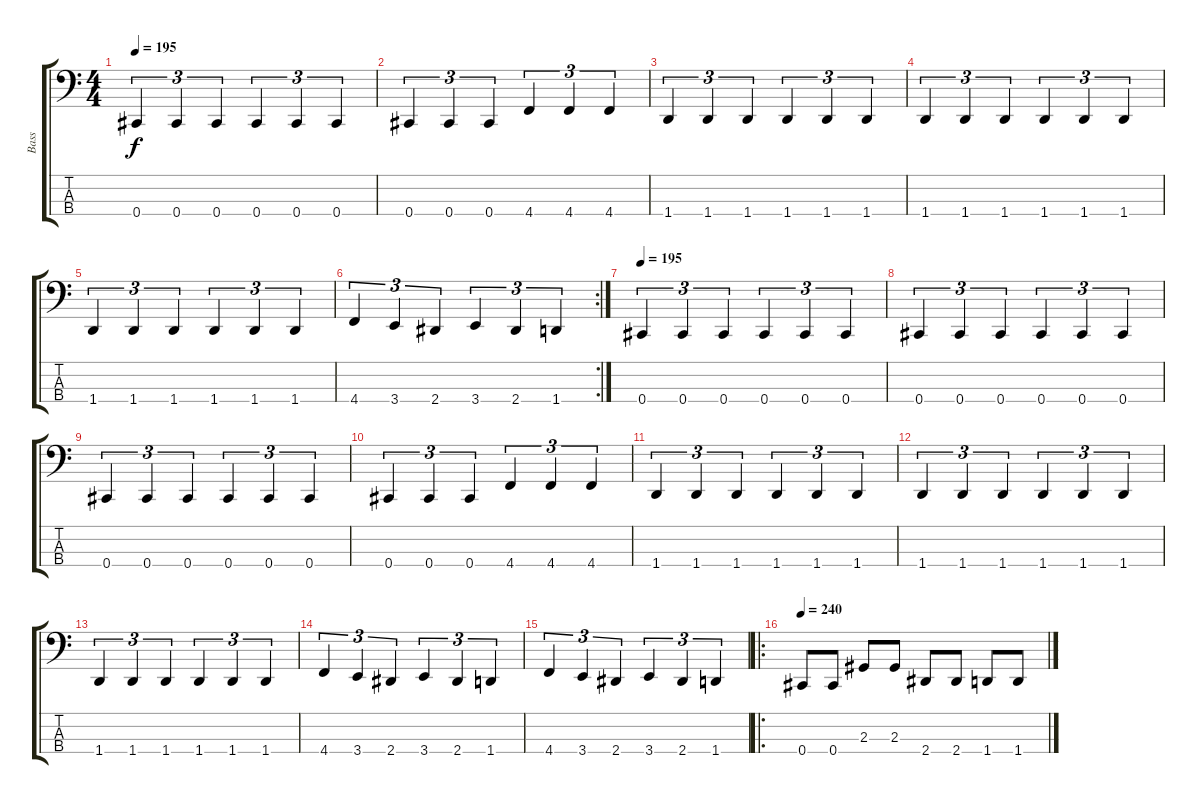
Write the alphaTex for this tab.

\track ("Bass" "Bass") {instrument electricbasspick}
\staff {score tabs}
\tuning (E2 B1 Gb1 Db1) {hide}
\ts (4 4)
\tempo 195
\clef f4
\ks c
0.4.4{tu (3 2) dy f} 0.4.4{tu (3 2)} 0.4.4{tu (3 2)} 0.4.4{tu (3 2)} 0.4.4{tu (3 2)} 0.4.4{tu (3 2)} |
0.4.4{tu (3 2)} 0.4.4{tu (3 2)} 0.4.4{tu (3 2)} 4.4.4{tu (3 2)} 4.4.4{tu (3 2)} 4.4.4{tu (3 2)} |
1.4.4{tu (3 2)} 1.4.4{tu (3 2)} 1.4.4{tu (3 2)} 1.4.4{tu (3 2)} 1.4.4{tu (3 2)} 1.4.4{tu (3 2)} |
1.4.4{tu (3 2)} 1.4.4{tu (3 2)} 1.4.4{tu (3 2)} 1.4.4{tu (3 2)} 1.4.4{tu (3 2)} 1.4.4{tu (3 2)} |
1.4.4{tu (3 2)} 1.4.4{tu (3 2)} 1.4.4{tu (3 2)} 1.4.4{tu (3 2)} 1.4.4{tu (3 2)} 1.4.4{tu (3 2)} |
\rc 2
4.4.4{tu (3 2)} 3.4.4{tu (3 2)} 2.4.4{tu (3 2)} 3.4.4{tu (3 2)} 2.4.4{tu (3 2)} 1.4.4{tu (3 2)} |
\tempo 195
0.4.4{tu (3 2)} 0.4.4{tu (3 2)} 0.4.4{tu (3 2)} 0.4.4{tu (3 2)} 0.4.4{tu (3 2)} 0.4.4{tu (3 2)} |
0.4.4{tu (3 2)} 0.4.4{tu (3 2)} 0.4.4{tu (3 2)} 0.4.4{tu (3 2)} 0.4.4{tu (3 2)} 0.4.4{tu (3 2)} |
0.4.4{tu (3 2)} 0.4.4{tu (3 2)} 0.4.4{tu (3 2)} 0.4.4{tu (3 2)} 0.4.4{tu (3 2)} 0.4.4{tu (3 2)} |
0.4.4{tu (3 2)} 0.4.4{tu (3 2)} 0.4.4{tu (3 2)} 4.4.4{tu (3 2)} 4.4.4{tu (3 2)} 4.4.4{tu (3 2)} |
1.4.4{tu (3 2)} 1.4.4{tu (3 2)} 1.4.4{tu (3 2)} 1.4.4{tu (3 2)} 1.4.4{tu (3 2)} 1.4.4{tu (3 2)} |
1.4.4{tu (3 2)} 1.4.4{tu (3 2)} 1.4.4{tu (3 2)} 1.4.4{tu (3 2)} 1.4.4{tu (3 2)} 1.4.4{tu (3 2)} |
1.4.4{tu (3 2)} 1.4.4{tu (3 2)} 1.4.4{tu (3 2)} 1.4.4{tu (3 2)} 1.4.4{tu (3 2)} 1.4.4{tu (3 2)} |
4.4.4{tu (3 2)} 3.4.4{tu (3 2)} 2.4.4{tu (3 2)} 3.4.4{tu (3 2)} 2.4.4{tu (3 2)} 1.4.4{tu (3 2)} |
4.4.4{tu (3 2)} 3.4.4{tu (3 2)} 2.4.4{tu (3 2)} 3.4.4{tu (3 2)} 2.4.4{tu (3 2)} 1.4.4{tu (3 2)} |
\ro
\tempo 240
0.4.8 0.4.8 2.3.8 2.3.8 2.4.8 2.4.8 1.4.8 1.4.8
